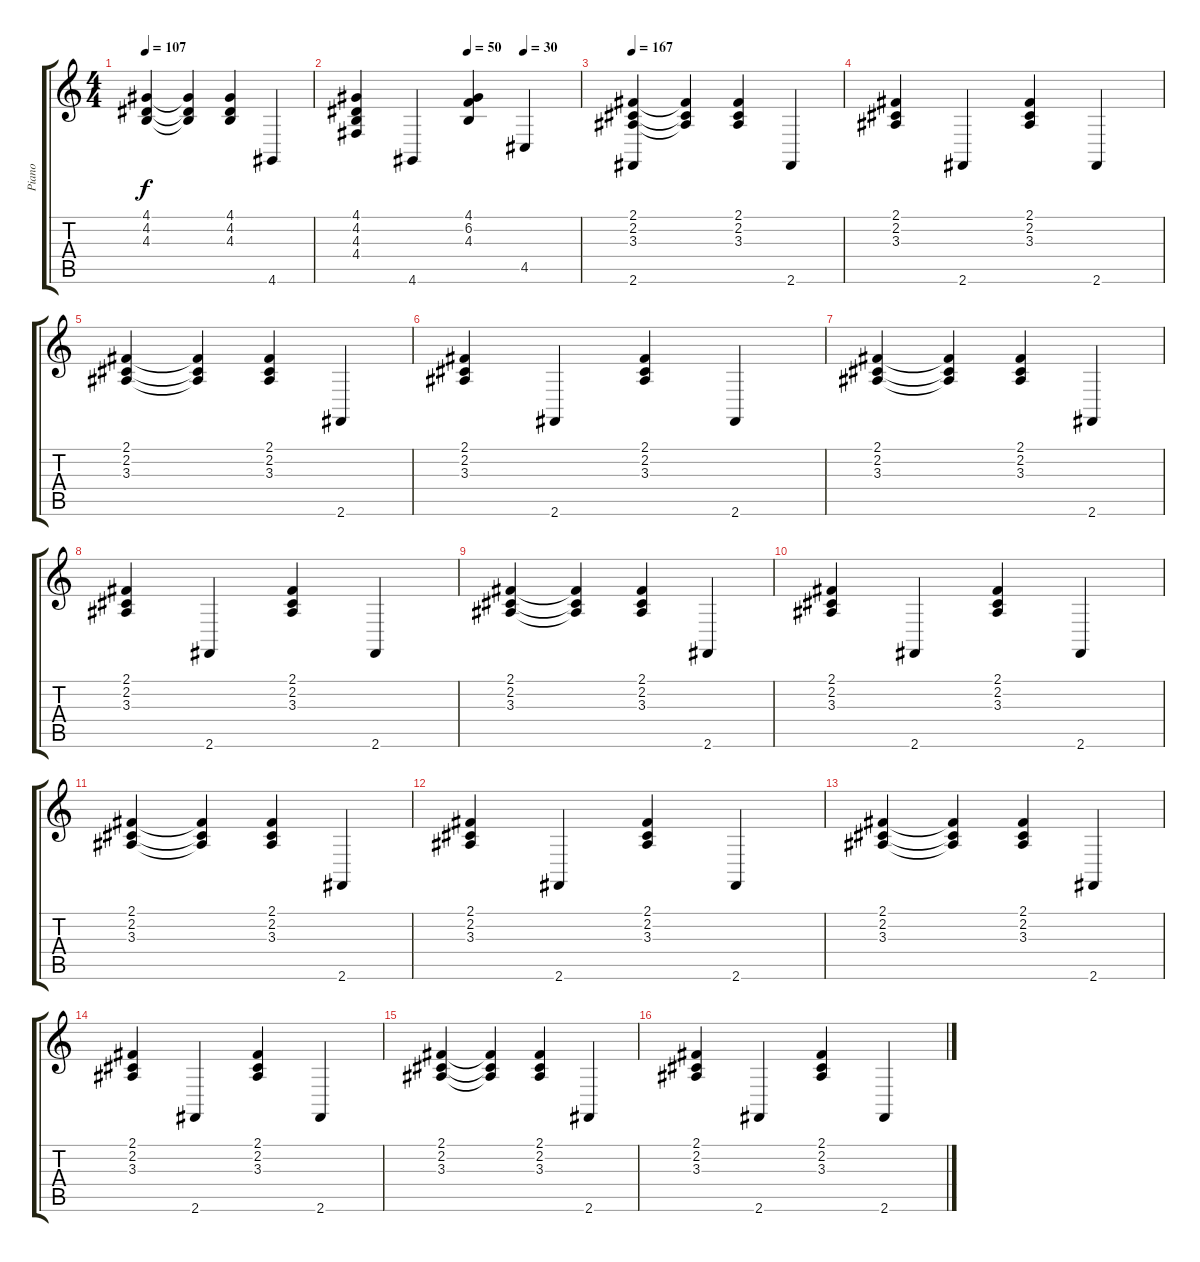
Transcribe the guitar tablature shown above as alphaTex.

\track ("Piano" "Piano") {instrument acousticgrandpiano}
\staff {score tabs}
\tuning (E4 B3 G3 D3 A2 E2) {hide}
\ts (4 4)
\tempo 107
\clef g2
\ks c
(4.1 4.2 4.3).4{dy f} (4.1{t} 4.2{t} 4.3{t}).4 (4.1 4.2 4.3).4 4.6.4 |
\tempo (50 0.5)
\tempo (30 0.75)
(4.1 4.2 4.3 4.4).4 4.6.4 (4.1 6.2 4.3).4 4.5.4 |
\tempo 167
(2.1 2.2 3.3 2.6).4{volume 10} (2.1{t} 2.2{t} 3.3{t}).4 (2.1 2.2 3.3).4 2.6.4 |
(2.1 2.2 3.3).4 2.6.4 (2.1 2.2 3.3).4 2.6.4 |
(2.1 2.2 3.3).4 (2.1{t} 2.2{t} 3.3{t}).4 (2.1 2.2 3.3).4 2.6.4 |
(2.1 2.2 3.3).4 2.6.4 (2.1 2.2 3.3).4 2.6.4 |
(2.1 2.2 3.3).4 (2.1{t} 2.2{t} 3.3{t}).4 (2.1 2.2 3.3).4 2.6.4 |
(2.1 2.2 3.3).4 2.6.4 (2.1 2.2 3.3).4 2.6.4 |
(2.1 2.2 3.3).4 (2.1{t} 2.2{t} 3.3{t}).4 (2.1 2.2 3.3).4 2.6.4 |
(2.1 2.2 3.3).4 2.6.4 (2.1 2.2 3.3).4 2.6.4 |
(2.1 2.2 3.3).4 (2.1{t} 2.2{t} 3.3{t}).4 (2.1 2.2 3.3).4 2.6.4 |
(2.1 2.2 3.3).4 2.6.4 (2.1 2.2 3.3).4 2.6.4 |
(2.1 2.2 3.3).4 (2.1{t} 2.2{t} 3.3{t}).4 (2.1 2.2 3.3).4 2.6.4 |
(2.1 2.2 3.3).4 2.6.4 (2.1 2.2 3.3).4 2.6.4 |
(2.1 2.2 3.3).4 (2.1{t} 2.2{t} 3.3{t}).4 (2.1 2.2 3.3).4 2.6.4 |
(2.1 2.2 3.3).4 2.6.4 (2.1 2.2 3.3).4 2.6.4
